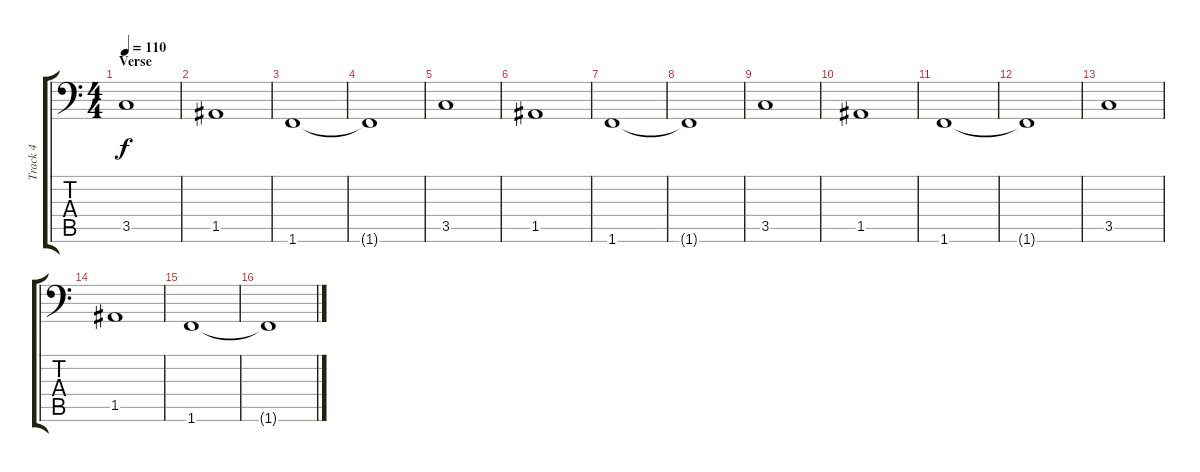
\track ("Track 4" "Track 4") {instrument fretlessbass}
\staff {score tabs}
\tuning (E3 B2 G2 D2 A1 E1) {hide}
\ts (4 4)
\section ("" "Verse")
\tempo 110
\clef f4
\ks c
3.5.1{dy f} |
1.5.1 |
1.6.1 |
1.6{t}.1 |
3.5.1 |
1.5.1 |
1.6.1 |
1.6{t}.1 |
3.5.1 |
1.5.1 |
1.6.1 |
1.6{t}.1 |
3.5.1 |
1.5.1 |
1.6.1 |
1.6{t}.1
